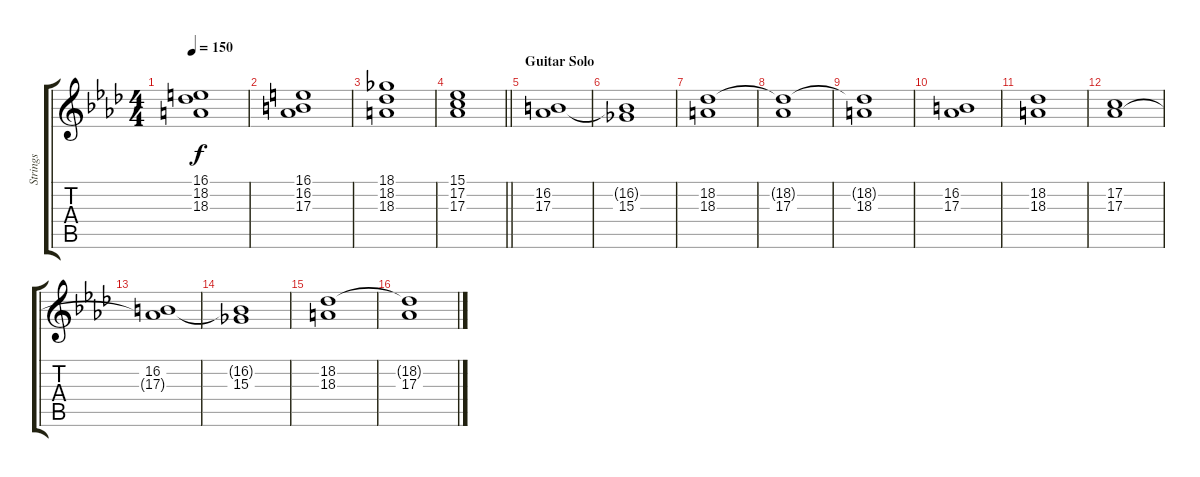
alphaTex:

\track ("Strings" "Strings") {instrument stringensemble1}
\staff {score tabs}
\tuning (C4 G3 Eb3 Bb2 F2 C2) {hide}
\ts (4 4)
\tempo 150
\clef g2
\ks fminor
(16.1 18.2 18.3).1{dy f} |
(16.1 16.2 17.3).1 |
(18.1 18.2 18.3).1 |
\barLineRight lightlight
(15.1 17.2 17.3).1 |
\section ("" "Guitar Solo")
(16.2 17.3).1 |
(16.2{t} 15.3).1 |
(18.2 18.3).1 |
(18.2{t} 17.3).1 |
(18.2{t} 18.3).1 |
(16.2 17.3).1 |
(18.2 18.3).1 |
(17.2 17.3).1 |
(16.2 17.3{t}).1 |
(16.2{t} 15.3).1 |
(18.2 18.3).1 |
(18.2{t} 17.3).1
